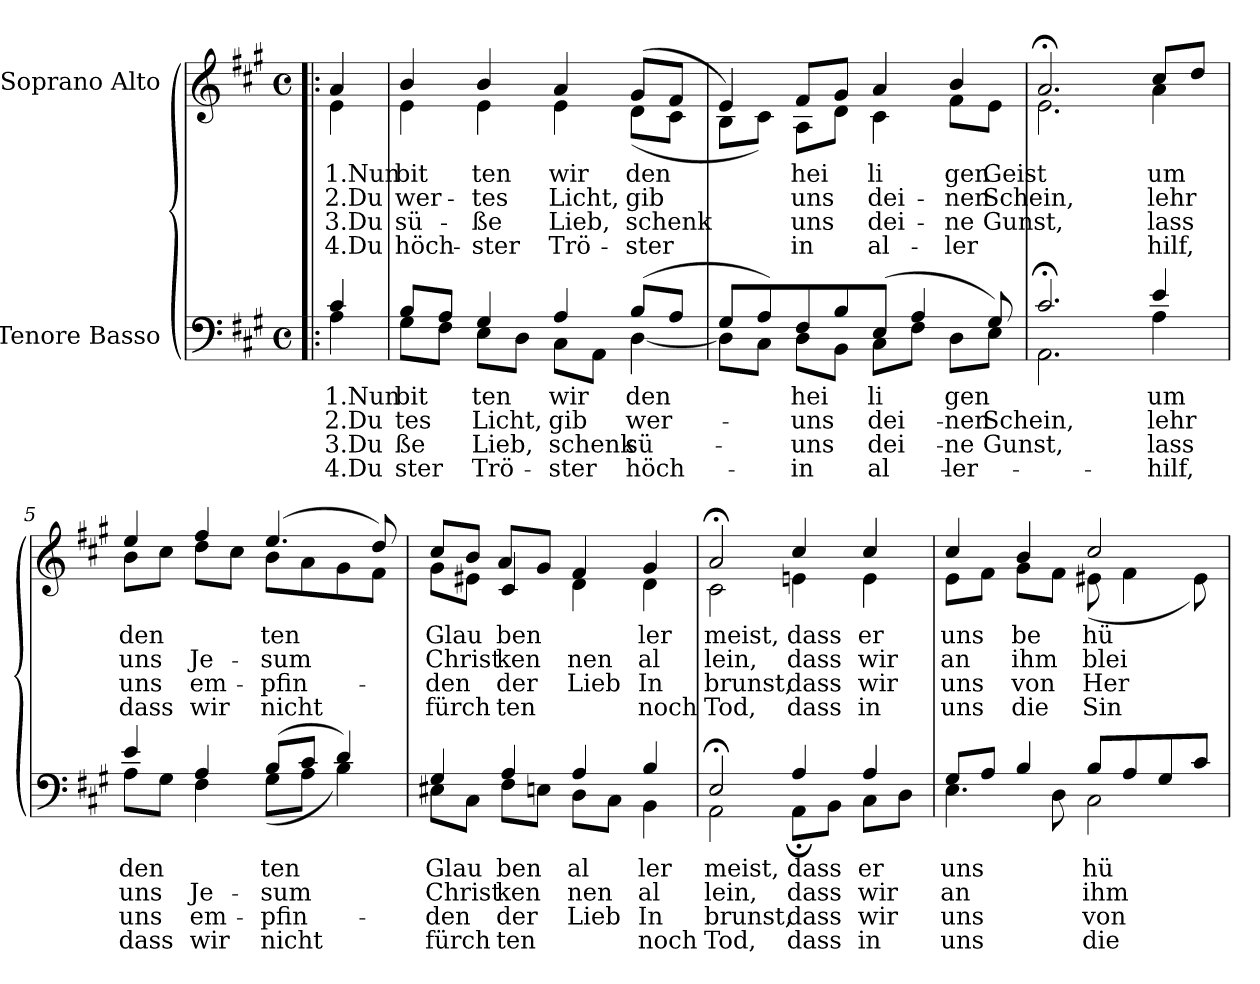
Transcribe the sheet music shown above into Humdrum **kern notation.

**kern	**text	**text	**text	**text	**kern	**text	**text	**text	**text
*part2	*part2	*part2	*part2	*part2	*part1	*part1	*part1	*part1	*part1
*staff2	*staff2	*staff2	*staff2	*staff2	*staff1	*staff1	*staff1	*staff1	*staff1
*I"Tenore Basso	*	*	*	*	*I"Soprano Alto	*	*	*	*
*clefF4	*	*	*	*	*clefG2	*	*	*	*
*k[f#c#g#]	*	*	*	*	*k[f#c#g#]	*	*	*	*
*A:	*	*	*	*	*A:	*	*	*	*
*M4/4	*	*	*	*	*M4/4	*	*	*	*
*met(c)	*	*	*	*	*met(c)	*	*	*	*
=1!|:	=1!|:	=1!|:	=1!|:	=1!|:	=1!|:	=1!|:	=1!|:	=1!|:	=1!|:
*^	*	*	*	*	*	*	*	*	*
!	!	!LO:LY:a:rj	!LO:LY:a:rj	!LO:LY:a:rj	!LO:LY:a:rj	!	!LO:LY:b:rj	!LO:LY:b:rj	!LO:LY:b:rj	!LO:LY:b:rj
*	*	*	*	*	*	*^	*	*	*	*
4c#/	4A\	1.Nun	2.Du	3.Du	4.Du	4a/	4e\	1.Nun	2.Du	3.Du	4.Du
=2	=2	=2	=2	=2	=2	=2	=2	=2	=2	=2	=2
!	!	!LO:LY:a:rj	!LO:LY:a:rj	!LO:LY:a:rj	!LO:LY:a:rj	!	!	!LO:LY:b:rj	!LO:LY:b:rj	!LO:LY:b:rj	!LO:LY:b:rj
8B/L	8G#\L	bit	-tes	-ße	-ster	4b/	4e\	bit	wer-	sü-	höch-
8A/J	8F#\J	.	.	.	.	.	.	.	.	.	.
!	!	!LO:LY:a:rj	!LO:LY:a:rj	!LO:LY:a:rj	!LO:LY:a:rj	!	!	!LO:LY:b:rj	!LO:LY:b:rj	!LO:LY:b:rj	!LO:LY:b:rj
4G#/	8E\L	ten	Licht,	Lieb,	Trö-	4b/	4e\	ten	-tes	-ße	-ster
.	8D\J	.	.	.	.	.	.	.	.	.	.
!	!	!LO:LY:a:rj	!LO:LY:a:rj	!LO:LY:a:rj	!LO:LY:a:rj	!	!	!LO:LY:b:rj	!LO:LY:b:rj	!LO:LY:b:rj	!LO:LY:b:rj
4A/	8C#\L	wir	gib	schenk	-ster	4a/	4e\	wir	Licht,	Lieb,	Trö-
.	8AA\J	.	.	.	.	.	.	.	.	.	.
!	!	!LO:LY:a:rj	!LO:LY:a:rj	!LO:LY:a:rj	!LO:LY:a:rj	!	!	!LO:LY:b:rj	!LO:LY:b:rj	!LO:LY:b:rj	!LO:LY:b:rj
(>8B/L	[<4D\	den	wer-	sü-	höch-	(>8g#/L	(<8d\L	den	gib	schenk	-ster
8A/J	.	.	.	.	.	8f#/J	8c#\J	.	.	.	.
=3	=3	=3	=3	=3	=3	=3	=3	=3	=3	=3	=3
8G#/L	8D\L]	.	.	.	.	4e/)	8B\L	.	.	.	.
8A/)	8C#\J	.	.	.	.	.	8c#\J)	.	.	.	.
!	!	!LO:LY:a:rj	!LO:LY:a:rj	!LO:LY:a:rj	!LO:LY:a:rj	!	!	!LO:LY:b:rj	!LO:LY:b:rj	!LO:LY:b:rj	!LO:LY:b:rj
8F#/	8D\L	hei	uns	uns	in	8f#/L	8A\L	hei	uns	uns	in
8B/	8BB\J	.	.	.	.	8g#/J	8d\J	.	.	.	.
!	!	!LO:LY:a:rj	!LO:LY:a:rj	!LO:LY:a:rj	!LO:LY:a:rj	!	!	!LO:LY:b:rj	!LO:LY:b:rj	!LO:LY:b:rj	!LO:LY:b:rj
(8E/J	8C#\L	li	dei-	dei-	al-	4a/	4c#\	li	dei-	dei-	al-
4A/	8F#\J	.	.	.	.	.	.	.	.	.	.
!	!	!LO:LY:a:rj	!LO:LY:a:rj	!LO:LY:a:rj	!LO:LY:a:rj	!	!	!LO:LY:b:rj	!LO:LY:b:rj	!LO:LY:b:rj	!LO:LY:b:rj
.	8D\L	gen	-nen	-ne	-ler	4b/	8f#\L	gen	-nen	-ne	-ler
!	!	!LO:LY:a:rj	!LO:LY:a:rj	!LO:LY:a:rj	!	!	!	!LO:LY:b:rj	!LO:LY:b:rj	!LO:LY:b:rj	!
8G#/)	8E\J	.	Schein,	Gunst,	.	.	8e\J	Geist	Schein,	Gunst,	.
=4	=4	=4	=4	=4	=4	=4	=4	=4	=4	=4	=4
2.c#;</	2.AA\	.	.	.	.	2.a;</	2.e\	.	.	.	.
!	!	!LO:LY:a:rj	!LO:LY:a:rj	!LO:LY:a:rj	!LO:LY:a:rj	!	!	!LO:LY:b:rj	!LO:LY:b:rj	!LO:LY:b:rj	!LO:LY:b:rj
4e/	4A\	um	lehr	lass	hilf,	4a\	8cc#/L	um	lehr	lass	hilf,
.	.	.	.	.	.	.	8dd/J	.	.	.	.
=5	=5	=5	=5	=5	=5	=5	=5	=5	=5	=5	=5
!	!	!LO:LY:a:rj	!LO:LY:a:rj	!LO:LY:a:rj	!LO:LY:a:rj	!	!	!LO:LY:b:rj	!LO:LY:b:rj	!LO:LY:b:rj	!LO:LY:b:rj
4e/	8A\L	den	uns	uns	dass	4ee/	8b\L	den	uns	uns	dass
.	8G#\J	.	.	.	.	.	8cc#\J	.	.	.	.
!	!	!	!LO:LY:a:rj	!LO:LY:a:rj	!LO:LY:a:rj	!	!	!	!LO:LY:b:rj	!LO:LY:b:rj	!LO:LY:b:rj
4A/	4F#\	.	Je-	em-	wir	4ff#/	8dd\L	.	Je-	em-	wir
.	.	.	.	.	.	.	8cc#\J	.	.	.	.
!	!	!LO:LY:a:rj	!LO:LY:a:rj	!LO:LY:a:rj	!LO:LY:a:rj	!	!	!LO:LY:b:rj	!LO:LY:b:rj	!LO:LY:b:rj	!LO:LY:b:rj
(>8B/L	(<8G#\L	ten	-sum	-pfin-	nicht	(4.ee/	8b\L	ten	-sum	-pfin-	nicht
8c#/J	8A\J	.	.	.	.	.	8a\	.	.	.	.
4d/)	4B\)	.	.	.	.	.	8g#\	.	.	.	.
.	.	.	.	.	.	8dd/)	8f#\J	.	.	.	.
!!LO:LB:g=z	!!
=6	=6	=6	=6	=6	=6	=6	=6	=6	=6	=6	=6
!	!	!LO:LY:a:rj	!LO:LY:a:rj	!LO:LY:a:rj	!LO:LY:a:rj	!	!	!LO:LY:b:rj	!LO:LY:b:rj	!LO:LY:b:rj	!LO:LY:b:rj
4G#/	8E#X\L	Glau	Christ	-den	fürch	8g#\L	8cc#/L	Glau	Christ	-den	fürch
.	8C#\J	.	.	.	.	8e#X\J	8b/J	.	.	.	.
!	!	!LO:LY:a:rj	!LO:LY:a:rj	!LO:LY:a:rj	!LO:LY:a:rj	!	!	!LO:LY:b:rj	!LO:LY:b:rj	!LO:LY:b:rj	!LO:LY:b:rj
4A/	8F#\L	ben	ken	der	ten	4c#/	8a/L	ben	ken	der	ten
.	8En\J	.	.	.	.	.	8g#/J	.	.	.	.
!	!	!LO:LY:a:rj	!LO:LY:a:rj	!LO:LY:a:rj	!	!	!	!	!LO:LY:b:rj	!LO:LY:b:rj	!
4A/	8D\L	al	nen	Lieb	.	4f#/	4d\	.	nen	Lieb	.
.	8C#\J	.	.	.	.	.	.	.	.	.	.
!	!	!LO:LY:a:rj	!LO:LY:a:rj	!LO:LY:a:rj	!LO:LY:a:rj	!	!	!LO:LY:b:rj	!LO:LY:b:rj	!LO:LY:b:rj	!LO:LY:b:rj
4B/	4BB\	ler	al	In	noch	4g#/	4d\	ler	al	In	noch
=7	=7	=7	=7	=7	=7	=7	=7	=7	=7	=7	=7
!	!	!LO:LY:a:rj	!LO:LY:a:rj	!LO:LY:a:rj	!LO:LY:a:rj	!	!	!LO:LY:b:rj	!LO:LY:b:rj	!LO:LY:b:rj	!LO:LY:b:rj
2E;</	2AA\	meist,	lein,	brunst,	Tod,	2a;</	2c#\	meist,	lein,	brunst,	Tod,
!	!	!LO:LY:a:rj	!LO:LY:a:rj	!LO:LY:a:rj	!LO:LY:a:rj	!	!	!LO:LY:b:rj	!LO:LY:b:rj	!LO:LY:b:rj	!LO:LY:b:rj
4A/	8AA;\L	dass	dass	dass	dass	4cc#/	4en\	dass	dass	dass	dass
.	8BB\J	.	.	.	.	.	.	.	.	.	.
!	!	!LO:LY:a:rj	!LO:LY:a:rj	!LO:LY:a:rj	!LO:LY:a:rj	!	!	!LO:LY:b:rj	!LO:LY:b:rj	!LO:LY:b:rj	!LO:LY:b:rj
4A/	8C#\L	er	wir	wir	in	4cc#/	4e\	er	wir	wir	in
.	8D\J	.	.	.	.	.	.	.	.	.	.
=8	=8	=8	=8	=8	=8	=8	=8	=8	=8	=8	=8
!	!	!LO:LY:a:rj	!LO:LY:a:rj	!LO:LY:a:rj	!LO:LY:a:rj	!	!	!LO:LY:b:rj	!LO:LY:b:rj	!LO:LY:b:rj	!LO:LY:b:rj
4.E\	8G#/L	uns	an	uns	uns	4cc#/	8e\L	uns	an	uns	uns
.	8A/J	.	.	.	.	.	8f#\J	.	.	.	.
!	!	!	!	!	!	!	!	!LO:LY:b:rj	!LO:LY:b:rj	!LO:LY:b:rj	!LO:LY:b:rj
.	4B/	.	.	.	.	4b/	8g#\L	be	ihm	von	die
8D\	.	.	.	.	.	.	8f#\J	.	.	.	.
!	!	!LO:LY:a:rj	!LO:LY:a:rj	!LO:LY:a:rj	!LO:LY:a:rj	!	!	!LO:LY:b:rj	!LO:LY:b:rj	!LO:LY:b:rj	!LO:LY:b:rj
2C#\	8B/L	hü	ihm	von	die	2cc#/	(<8e#X\	hü	blei	Her	Sin
.	8A/	.	.	.	.	.	4f#\	.	.	.	.
.	8G#/	.	.	.	.	.	.	.	.	.	.
.	8c#/J	.	.	.	.	.	8e#\)	.	.	.	.
*v	*v	*	*	*	*	*	*	*	*	*	*
*	*	*	*	*	*v	*v	*	*	*	*
=	=	=	=	=	=	=	=	=	=
*-	*-	*-	*-	*-	*-	*-	*-	*-	*-
